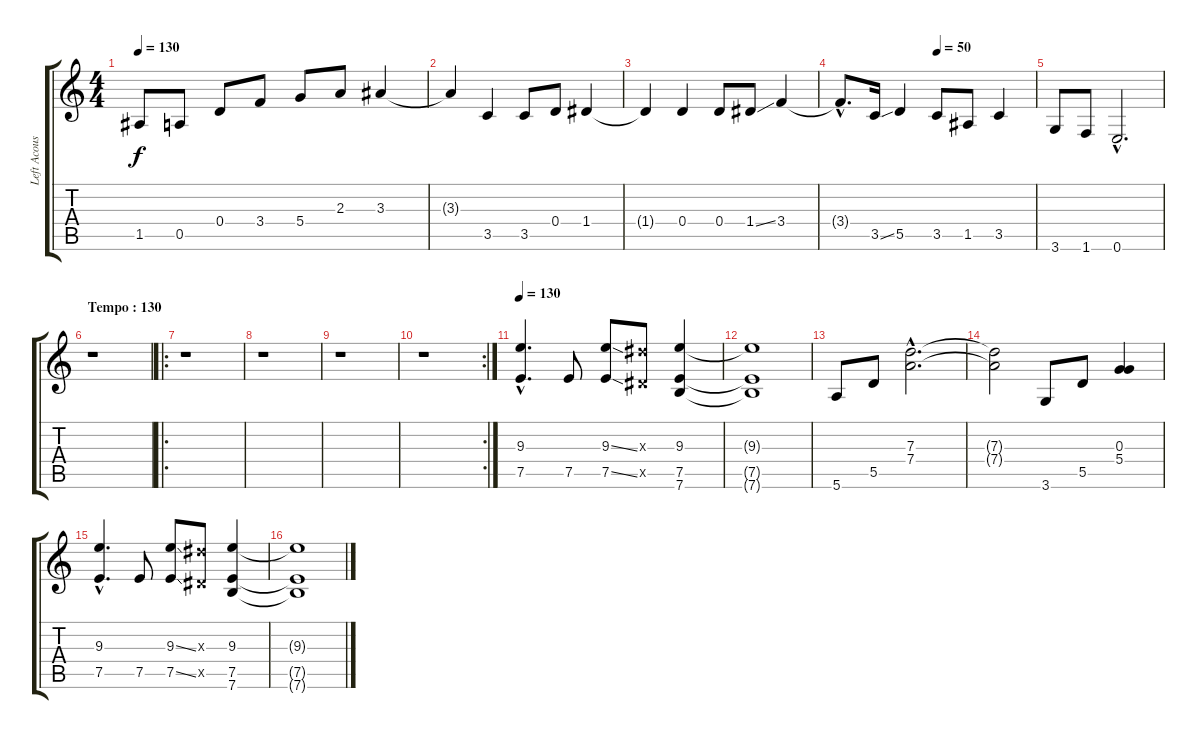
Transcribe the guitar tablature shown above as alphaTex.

\track ("Left Acoustic" "Left Acous") {instrument acousticguitarsteel}
\staff {score tabs}
\tuning (E4 B3 G3 D3 A2 E2) {hide}
\ts (4 4)
\tempo 130
\clef g2
\ks c
1.5.8{dy f} 0.5.8 0.4.8 3.4.8 5.4.8 2.3.8 3.3.4 |
3.3{t}.4 3.5.4 3.5.8 0.4.8 1.4.4 |
1.4{t}.4 0.4.4 0.4.8 1.4{ss}.8 3.4.4 |
\tempo (50 0.5)
3.4{hac t}.8{d} 3.5{ss}.16 5.5.4 3.5.8 1.5.8 3.5.4 |
3.6.8 1.6.8 0.6{hac}.2{d} |
\section ("" "Tempo : 130")
r.1 |
\ro
r.1 |
r.1 |
r.1 |
\rc 2
r.1 |
\tempo 130
(9.3{hac} 7.5{hac}).4{d volume 9} 7.5.8 (9.3{ss} 7.5{ss}).8 (8.3{x} 6.5{x}).8 (9.3 7.5 7.6).4 |
(9.3{t} 7.5{t} 7.6{t}).1 |
5.6.8{volume 9} 5.5.8 (7.3{hac} 7.4{hac}).2{d} |
(7.3{t} 7.4{t}).2 3.6.8 5.5.8 (0.3 5.4).4 |
(9.3{hac} 7.5{hac}).4{d volume 9} 7.5.8 (9.3{ss} 7.5{ss}).8 (8.3{x} 6.5{x}).8 (9.3 7.5 7.6).4 |
(9.3{t} 7.5{t} 7.6{t}).1
